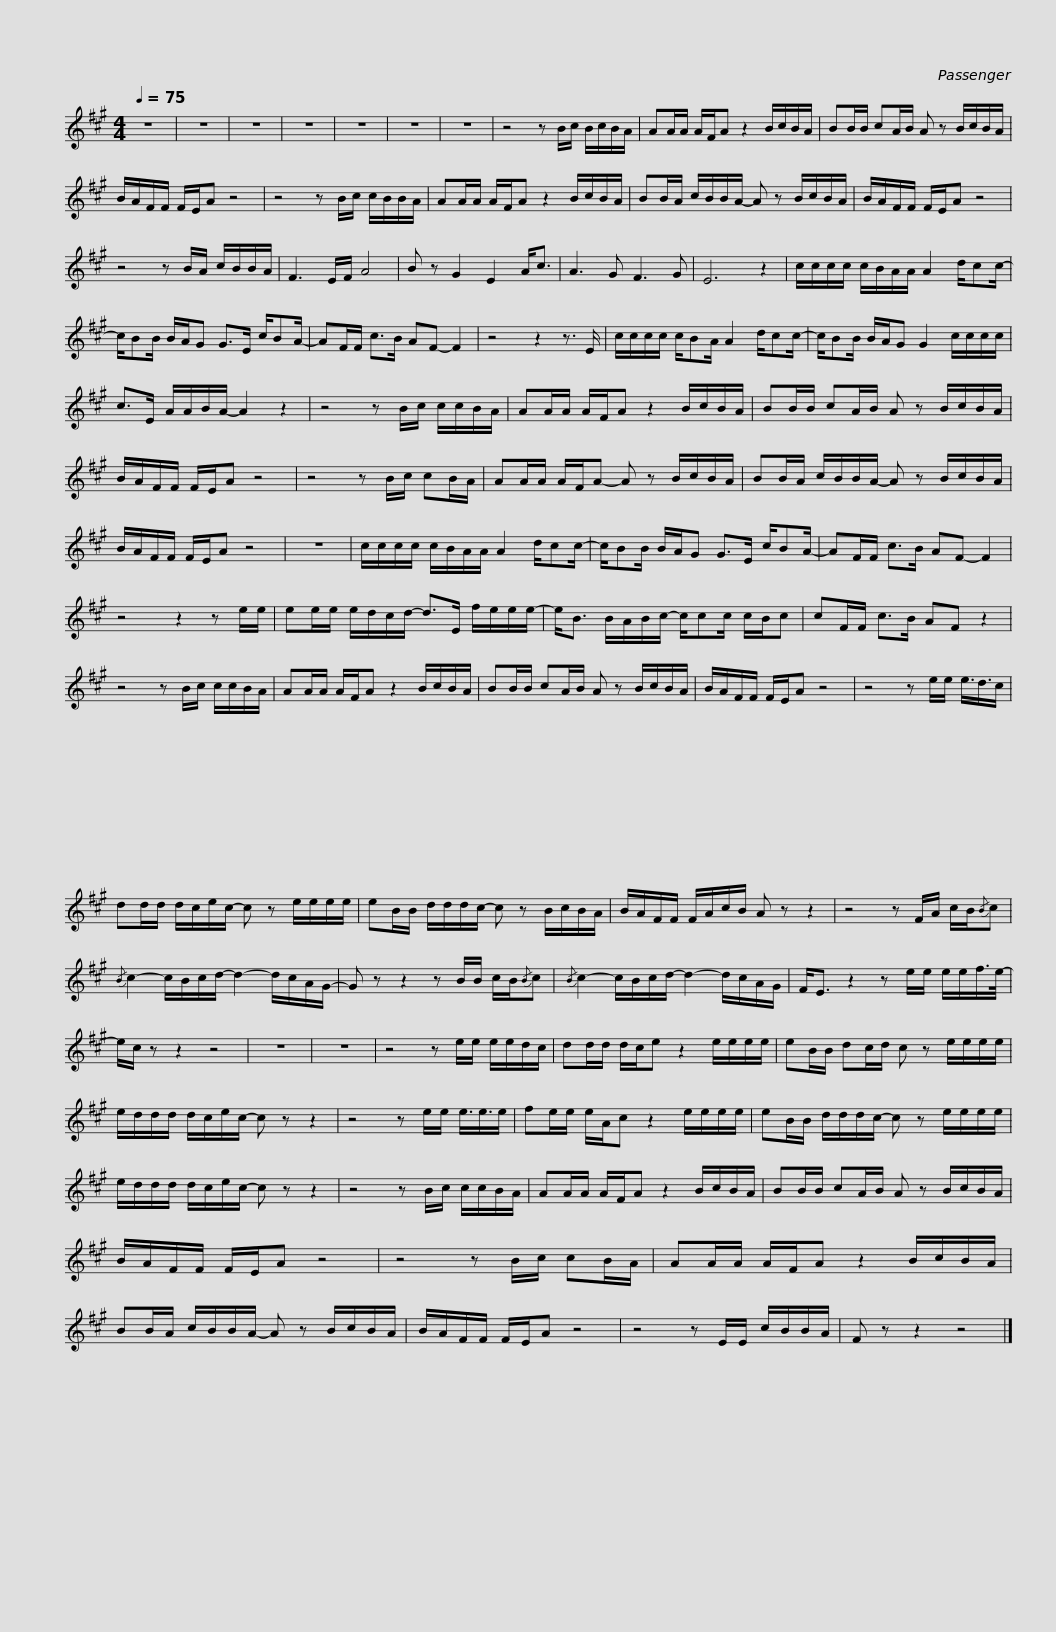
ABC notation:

X:1
L:1/8
Q:1/4=75
M:4/4
I:linebreak $
K:none
V:1 treble transpose=-2
V:1
[K:A] z8 | z8 | z8 | z8 | z8 | %5
 z8 | z8 | z4 z B/c/ B/c/B/A/ | AA/A/ A/F/A z2 B/c/B/A/ | BB/B/ cA/B/ A z B/c/B/A/ | %10
 B/A/F/F/ F/E/A z4 |$ z4 z B/c/ c/B/B/A/ | AA/A/ A/F/A z2 B/c/B/A/ | BB/A/ c/B/B/A/- A z B/c/B/A/ | B/A/F/F/ F/E/A z4 |$ %15
 z4 z B/A/ c/B/B/A/ | F3 E/F/ A4 | B z G2 E2 A<c | A3 G F3 G | E6 z2 | %20
 c/c/c/c/ c/B/A/A/ A2 d/cc/- |$ c/BB/ B/A/G G>E c/BA/- | AF/F/ c>B AF- F2 | z4 z2 z3/2 E/ | c/c/c/c/ c/BA/ A2 d/cc/- | %25
 c/BB/ B/A/G G2 c/c/c/c/ |$ c>E A/A/B/A/- A2 z2 | z4 z B/c/ c/c/B/A/ | AA/A/ A/F/A z2 B/c/B/A/ | BB/B/ cA/B/ A z B/c/B/A/ | %30
 B/A/F/F/ F/E/A z4 |$ z4 z B/c/ cB/A/ | AA/A/ A/F/A- A z B/c/B/A/ | BB/A/ c/B/B/A/- A z B/c/B/A/ | B/A/F/F/ F/E/A z4 | %35
 z8 |$ c/c/c/c/ c/B/A/A/ A2 d/cc/- | c/BB/ B/A/G G>E c/BA/- | AF/F/ c>B AF- F2 | z4 z2 z e/e/ |$ %40
 ee/e/ e/d/c/d/- d>E f/e/e/e/- | e<B B/A/B/c/- c/cc/ c/B/c | cF/F/ c>B AF z2 | z4 z B/c/ c/c/B/A/ |$ AA/A/ A/F/A z2 B/c/B/A/ |$ %45
 BB/B/ cA/B/ A z B/c/B/A/ | B/A/F/F/ F/E/A z4 | z4 z e/e/ e3/4d3/4c/ | dd/d/ d/c/e/c/- c z e/e/e/e/ |$ eB/B/ d/d/d/c/- c z B/c/B/A/ | %50
 B/A/F/F/ F/A/c/B/ A z z2 | z4 z F/A/ c/B/{/B}c |{/B} c2- c/B/c/d/- d2- d/c/A/G/- |$ G z z2 z B/B/ c/B/{/B}c |{/B} c2- c/B/c/d/- d2- d/c/A/G/ | %55
 F<E z2 z e/e/ e/e/f/>e/- | e/c/ z z2 z4 | z8 | z8 |$ z4 z e/e/ e/e/d/c/ | %60
 dd/d/ d/c/e z2 e/e/e/e/ | eB/B/ dc/d/ c z e/e/e/e/ | e/d/d/d/ d/c/e/c/- c z z2 |$ z4 z e/e/ e3/4e3/4e/ | fe/e/ e/A/c z2 e/e/e/e/ | %65
 eB/B/ d/d/d/c/- c z e/e/e/e/ | e/d/d/d/ d/c/e/c/- c z z2 |$ z4 z B/c/ c/c/B/A/ | AA/A/ A/F/A z2 B/c/B/A/ | BB/B/ cA/B/ A z B/c/B/A/ | %70
 B/A/F/F/ F/E/A z4 | z4 z B/c/ cB/A/ |$ AA/A/ A/F/A z2 B/c/B/A/ | BB/A/ c/B/B/A/- A z B/c/B/A/ | B/A/F/F/ F/E/A z4 | %75
 z4 z E/E/ c/B/B/A/ | F z z2 z4 |] %77
